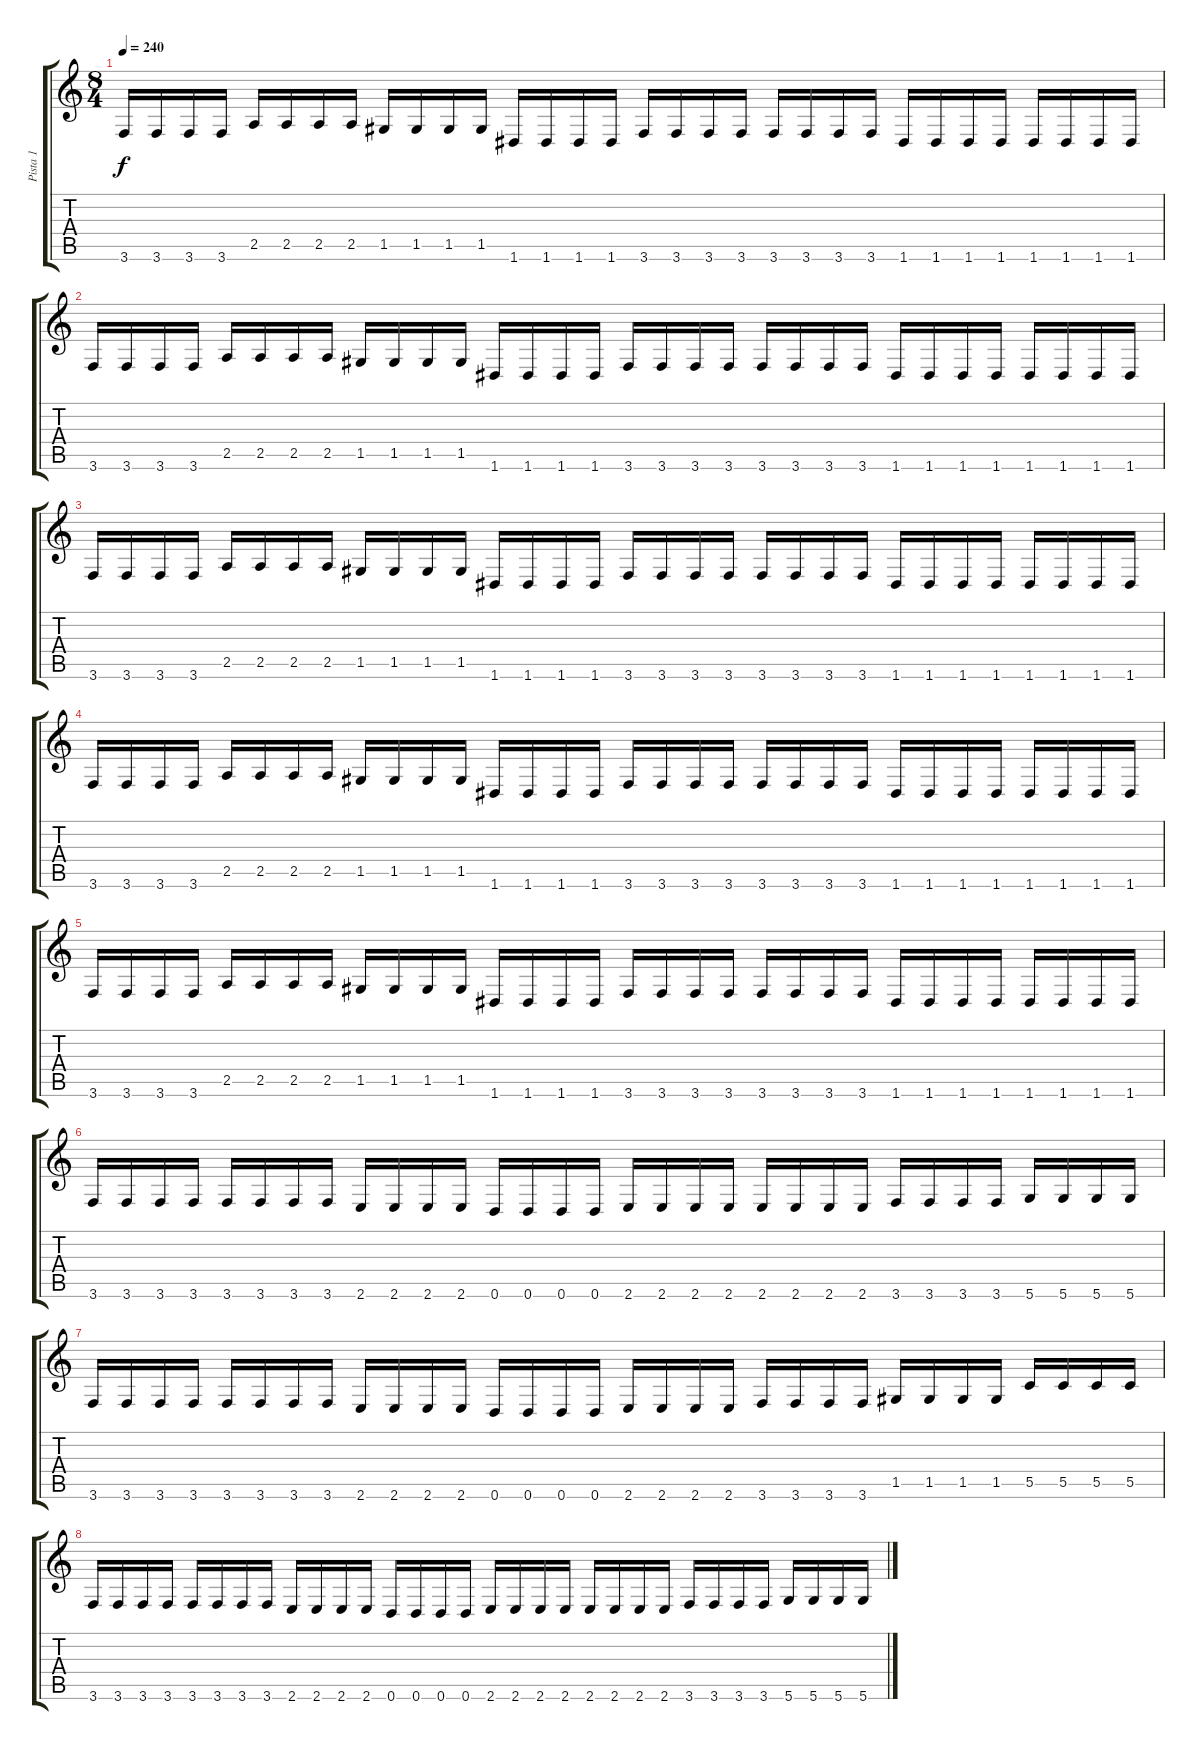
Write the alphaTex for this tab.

\track ("Pista 1" "Pista 1") {instrument distortionguitar}
\staff {score tabs}
\tuning (D4 A3 F3 C3 G2 D2) {hide}
\ts (8 4)
\tempo 240
\clef g2
\ks c
3.6.16{dy f} 3.6.16 3.6.16 3.6.16 2.5.16 2.5.16 2.5.16 2.5.16 1.5.16 1.5.16 1.5.16 1.5.16 1.6.16 1.6.16 1.6.16 1.6.16 3.6.16 3.6.16 3.6.16 3.6.16 3.6.16 3.6.16 3.6.16 3.6.16 1.6.16 1.6.16 1.6.16 1.6.16 1.6.16 1.6.16 1.6.16 1.6.16 |
3.6.16 3.6.16 3.6.16 3.6.16 2.5.16 2.5.16 2.5.16 2.5.16 1.5.16 1.5.16 1.5.16 1.5.16 1.6.16 1.6.16 1.6.16 1.6.16 3.6.16 3.6.16 3.6.16 3.6.16 3.6.16 3.6.16 3.6.16 3.6.16 1.6.16 1.6.16 1.6.16 1.6.16 1.6.16 1.6.16 1.6.16 1.6.16 |
3.6.16 3.6.16 3.6.16 3.6.16 2.5.16 2.5.16 2.5.16 2.5.16 1.5.16 1.5.16 1.5.16 1.5.16 1.6.16 1.6.16 1.6.16 1.6.16 3.6.16 3.6.16 3.6.16 3.6.16 3.6.16 3.6.16 3.6.16 3.6.16 1.6.16 1.6.16 1.6.16 1.6.16 1.6.16 1.6.16 1.6.16 1.6.16 |
3.6.16 3.6.16 3.6.16 3.6.16 2.5.16 2.5.16 2.5.16 2.5.16 1.5.16 1.5.16 1.5.16 1.5.16 1.6.16 1.6.16 1.6.16 1.6.16 3.6.16 3.6.16 3.6.16 3.6.16 3.6.16 3.6.16 3.6.16 3.6.16 1.6.16 1.6.16 1.6.16 1.6.16 1.6.16 1.6.16 1.6.16 1.6.16 |
3.6.16 3.6.16 3.6.16 3.6.16 2.5.16 2.5.16 2.5.16 2.5.16 1.5.16 1.5.16 1.5.16 1.5.16 1.6.16 1.6.16 1.6.16 1.6.16 3.6.16 3.6.16 3.6.16 3.6.16 3.6.16 3.6.16 3.6.16 3.6.16 1.6.16 1.6.16 1.6.16 1.6.16 1.6.16 1.6.16 1.6.16 1.6.16 |
3.6.16 3.6.16 3.6.16 3.6.16 3.6.16 3.6.16 3.6.16 3.6.16 2.6.16 2.6.16 2.6.16 2.6.16 0.6.16 0.6.16 0.6.16 0.6.16 2.6.16 2.6.16 2.6.16 2.6.16 2.6.16 2.6.16 2.6.16 2.6.16 3.6.16 3.6.16 3.6.16 3.6.16 5.6.16 5.6.16 5.6.16 5.6.16 |
3.6.16 3.6.16 3.6.16 3.6.16 3.6.16 3.6.16 3.6.16 3.6.16 2.6.16 2.6.16 2.6.16 2.6.16 0.6.16 0.6.16 0.6.16 0.6.16 2.6.16 2.6.16 2.6.16 2.6.16 3.6.16 3.6.16 3.6.16 3.6.16 1.5.16 1.5.16 1.5.16 1.5.16 5.5.16 5.5.16 5.5.16 5.5.16 |
3.6.16 3.6.16 3.6.16 3.6.16 3.6.16 3.6.16 3.6.16 3.6.16 2.6.16 2.6.16 2.6.16 2.6.16 0.6.16 0.6.16 0.6.16 0.6.16 2.6.16 2.6.16 2.6.16 2.6.16 2.6.16 2.6.16 2.6.16 2.6.16 3.6.16 3.6.16 3.6.16 3.6.16 5.6.16 5.6.16 5.6.16 5.6.16
